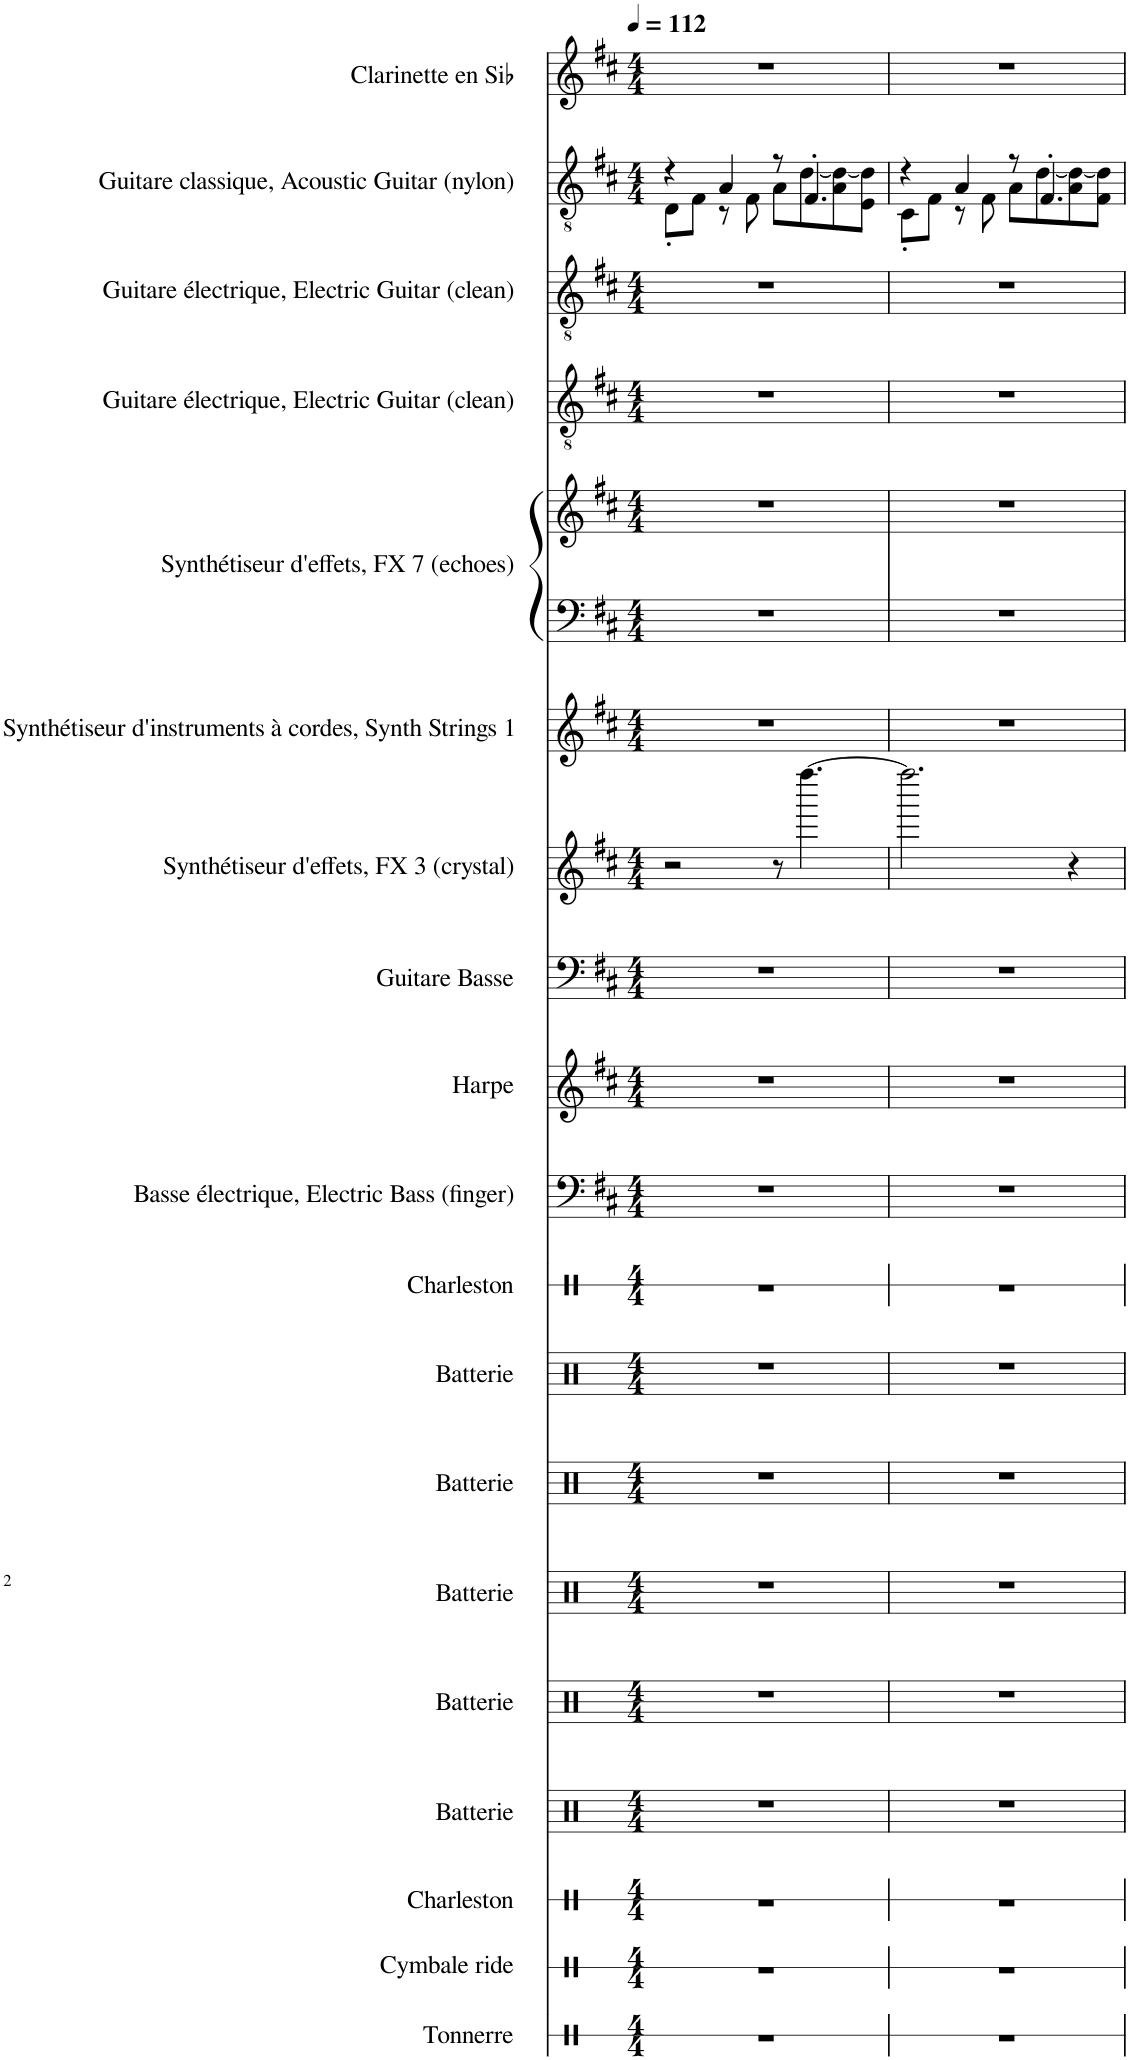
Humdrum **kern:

**kern	**kern	**kern	**kern	**kern	**kern	**kern	**kern	**kern	**kern	**kern	**kern	**kern	**kern	**kern	**kern	**kern	**kern	**kern	**kern
*part19	*part18	*part17	*part16	*part15	*part14	*part13	*part12	*part11	*part10	*part9	*part8	*part7	*part6	*part5	*part5	*part4	*part3	*part2	*part1
*staff20	*staff19	*staff18	*staff17	*staff16	*staff15	*staff14	*staff13	*staff12	*staff11	*staff10	*staff9	*staff8	*staff7	*staff6	*staff5	*staff4	*staff3	*staff2	*staff1
*I"Tonnerre	*I"Cymbale ride	*I"Charleston	*I"Batterie	*I"Batterie	*I"Batterie	*I"Batterie	*I"Batterie	*I"Charleston	*I"Basse électrique, Electric Bass (finger)	*I"Harpe	*I"Guitare Basse	*I"Synthétiseur d'effets, FX 3 (crystal)	*I"Synthétiseur d'instruments à cordes, Synth Strings 1	*I"Synthétiseur d'effets, FX 7 (echoes)	*	*I"Guitare électrique, Electric Guitar (clean)	*I"Guitare électrique, Electric Guitar (clean)	*I"Guitare classique, Acoustic Guitar (nylon)	*I"Clarinette en Sib
*I'Ton.	*I'Cym. R.	*I'Charleston	*I'Bat.	*I'Bat.	*I'Bat.	*I'Bat.	*I'Bat.	*I'Charleston	*I'B. él.	*I'Hrp.	*I'Guit. B.	*I'Synth.	*I'Synth.	*I'Synth.	*	*I'Guit. El.	*I'Guit. El.	*I'Guit.	*I'Clar. Sib
*stria1	*stria1	*stria1	*	*	*	*	*	*stria1	*	*	*	*	*	*	*	*	*	*	*
*clefX	*clefX	*clefX	*clefX	*clefX	*clefX	*clefX	*clefX	*clefX	*clefF4	*clefG2	*clefF4	*clefG2	*clefG2	*clefF4	*clefG2	*clefGv2	*clefGv2	*clefGv2	*clefG2
*	*	*	*	*	*	*	*	*	*Trd7c12	*	*Trd7c12	*	*	*	*	*	*	*	*Trd1c2
*k[]	*k[]	*k[]	*k[]	*k[]	*k[]	*k[]	*k[]	*k[]	*k[f#c#]	*k[f#c#]	*k[f#c#]	*k[f#c#]	*k[f#c#]	*k[f#c#]	*k[f#c#]	*k[f#c#]	*k[f#c#]	*k[f#c#]	*k[f#c#]
*M4/4	*M4/4	*M4/4	*M4/4	*M4/4	*M4/4	*M4/4	*M4/4	*M4/4	*M4/4	*M4/4	*M4/4	*M4/4	*M4/4	*M4/4	*M4/4	*M4/4	*M4/4	*M4/4	*M4/4
*MM112	*MM112	*MM112	*MM112	*MM112	*MM112	*MM112	*MM112	*MM112	*MM112	*MM112	*MM112	*MM112	*MM112	*MM112	*MM112	*MM112	*MM112	*MM112	*MM112
=1	=1	=1	=1	=1	=1	=1	=1	=1	=1	=1	=1	=1	=1	=1	=1	=1	=1	=1	=1
*	*	*	*	*	*	*	*	*	*	*	*	*	*	*	*	*	*	*^	*
1r	1r	1r	1r	1r	1r	1r	1r	1r	1r	1r	1r	2r	1r	1r	1r	1r	1r	4r	8D'\L	1r
.	.	.	.	.	.	.	.	.	.	.	.	.	.	.	.	.	.	.	8F#\J	.
.	.	.	.	.	.	.	.	.	.	.	.	.	.	.	.	.	.	4A/	8r	.
.	.	.	.	.	.	.	.	.	.	.	.	.	.	.	.	.	.	.	8F#\	.
.	.	.	.	.	.	.	.	.	.	.	.	8r	.	.	.	.	.	8r	8A\L	.
.	.	.	.	.	.	.	.	.	.	.	.	[4.ffff#\	.	.	.	.	.	4.F#'/	[8d\	.
.	.	.	.	.	.	.	.	.	.	.	.	.	.	.	.	.	.	.	8A\ 8d\_	.
.	.	.	.	.	.	.	.	.	.	.	.	.	.	.	.	.	.	.	8E\ 8d\]J	.
=2	=2	=2	=2	=2	=2	=2	=2	=2	=2	=2	=2	=2	=2	=2	=2	=2	=2	=2	=2	=2
1r	1r	1r	1r	1r	1r	1r	1r	1r	1r	1r	1r	2.ffff#\]	1r	1r	1r	1r	1r	4r	8C#'\L	1r
.	.	.	.	.	.	.	.	.	.	.	.	.	.	.	.	.	.	.	8F#\J	.
.	.	.	.	.	.	.	.	.	.	.	.	.	.	.	.	.	.	4A/	8r	.
.	.	.	.	.	.	.	.	.	.	.	.	.	.	.	.	.	.	.	8F#\	.
.	.	.	.	.	.	.	.	.	.	.	.	.	.	.	.	.	.	8r	8A\L	.
.	.	.	.	.	.	.	.	.	.	.	.	.	.	.	.	.	.	4.F#'/	[8d\	.
.	.	.	.	.	.	.	.	.	.	.	.	4r	.	.	.	.	.	.	8A\ 8d\_	.
.	.	.	.	.	.	.	.	.	.	.	.	.	.	.	.	.	.	.	8F#\ 8d\]J	.
*	*	*	*	*	*	*	*	*	*	*	*	*	*	*	*	*	*	*v	*v	*
=	=	=	=	=	=	=	=	=	=	=	=	=	=	=	=	=	=	=	=
*-	*-	*-	*-	*-	*-	*-	*-	*-	*-	*-	*-	*-	*-	*-	*-	*-	*-	*-	*-
